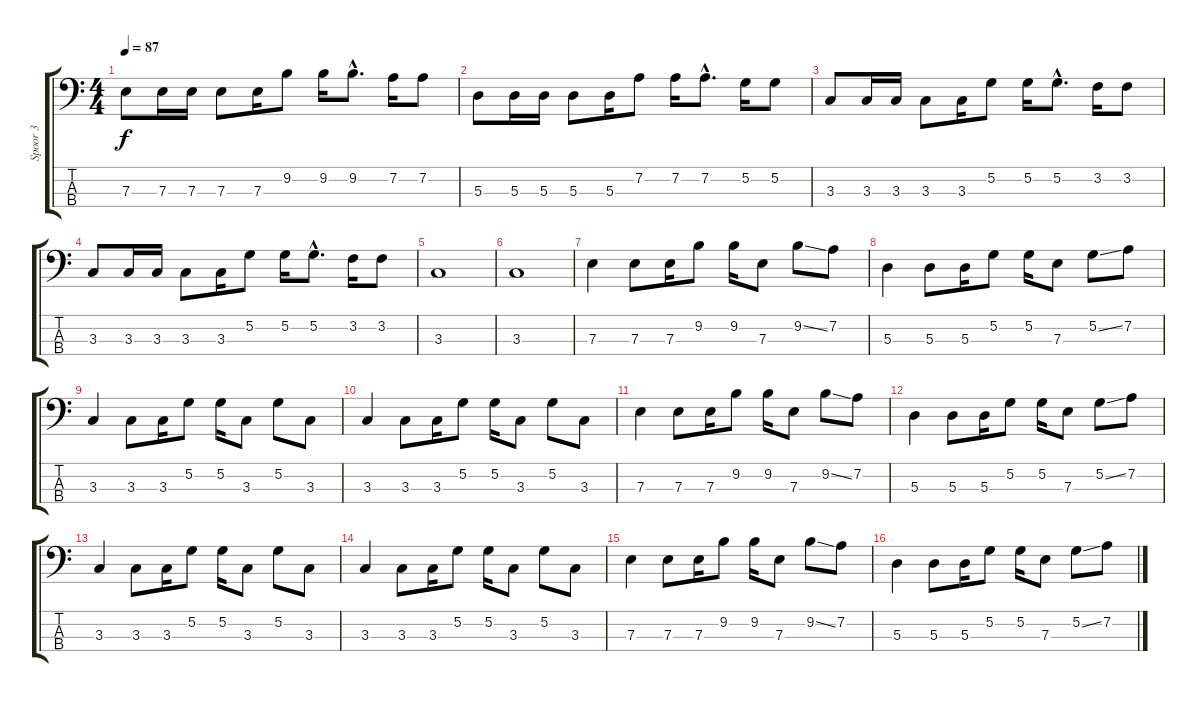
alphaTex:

\track ("Spoor 3" "Spoor 3") {instrument electricbassfinger}
\staff {score tabs}
\tuning (G2 D2 A1 E1) {hide}
\ts (4 4)
\tempo 87
\clef f4
\ks c
7.3.8{dy f} 7.3.16 7.3.16 7.3.8 7.3.16 9.2.8 9.2.16 9.2{hac}.8{d} 7.2.16 7.2.8 |
5.3.8 5.3.16 5.3.16 5.3.8 5.3.16 7.2.8 7.2.16 7.2{hac}.8{d} 5.2.16 5.2.8 |
3.3.8 3.3.16 3.3.16 3.3.8 3.3.16 5.2.8 5.2.16 5.2{hac}.8{d} 3.2.16 3.2.8 |
3.3.8 3.3.16 3.3.16 3.3.8 3.3.16 5.2.8 5.2.16 5.2{hac}.8{d} 3.2.16 3.2.8 |
3.3.1 |
3.3.1 |
7.3.4 7.3.8 7.3.16 9.2.8 9.2.16 7.3.8 9.2{ss}.8 7.2.8 |
5.3.4 5.3.8 5.3.16 5.2.8 5.2.16 7.3.8 5.2{ss}.8 7.2.8 |
3.3.4 3.3.8 3.3.16 5.2.8 5.2.16 3.3.8 5.2.8 3.3.8 |
3.3.4 3.3.8 3.3.16 5.2.8 5.2.16 3.3.8 5.2.8 3.3.8 |
7.3.4 7.3.8 7.3.16 9.2.8 9.2.16 7.3.8 9.2{ss}.8 7.2.8 |
5.3.4 5.3.8 5.3.16 5.2.8 5.2.16 7.3.8 5.2{ss}.8 7.2.8 |
3.3.4 3.3.8 3.3.16 5.2.8 5.2.16 3.3.8 5.2.8 3.3.8 |
3.3.4 3.3.8 3.3.16 5.2.8 5.2.16 3.3.8 5.2.8 3.3.8 |
7.3.4 7.3.8 7.3.16 9.2.8 9.2.16 7.3.8 9.2{ss}.8 7.2.8 |
5.3.4 5.3.8 5.3.16 5.2.8 5.2.16 7.3.8 5.2{ss}.8 7.2.8
